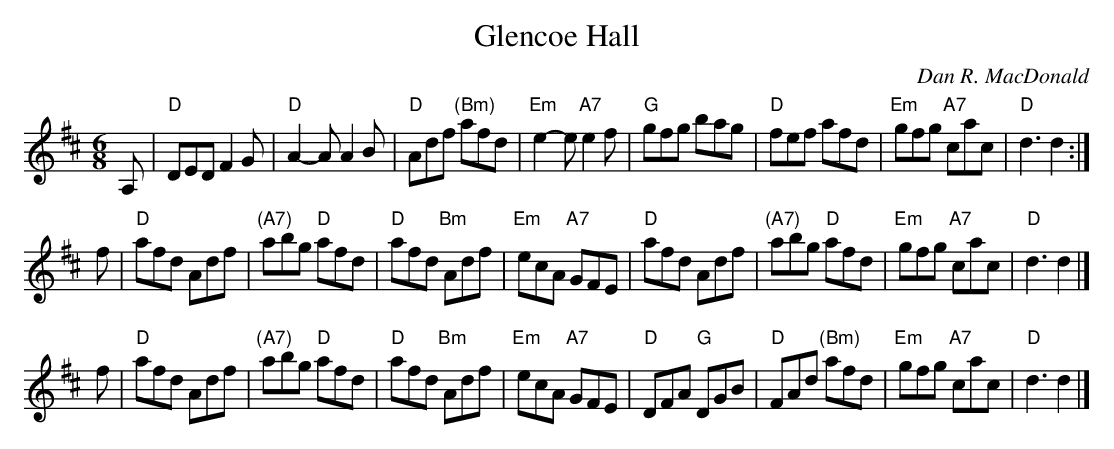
X:1
T: Glencoe Hall
C: Dan R. MacDonald
M: 6/8
L: 1/8
K: D
A, |\
"D"DED F2G | "D"A2-A A2B | "D"Adf "(Bm)"afd | "Em"e2-e "A7"e2f |\
"G"gfg bag | "D"fef afd | "Em"gfg "A7"cac | "D"d3 d2 :|
f |\
"D"afd Adf | "(A7)"abg "D"afd | "D"afd "Bm"Adf | "Em"ecA "A7"GFE |\
"D"afd Adf | "(A7)"abg "D"afd | "Em"gfg "A7"cac | "D"d3 d2 |]
f |\
"D"afd Adf | "(A7)"abg "D"afd | "D"afd "Bm"Adf | "Em"ecA "A7"GFE |\
"D"DFA "G"DGB | "D"FAd "(Bm)"afd | "Em"gfg "A7"cac | "D"d3 d2 |]
